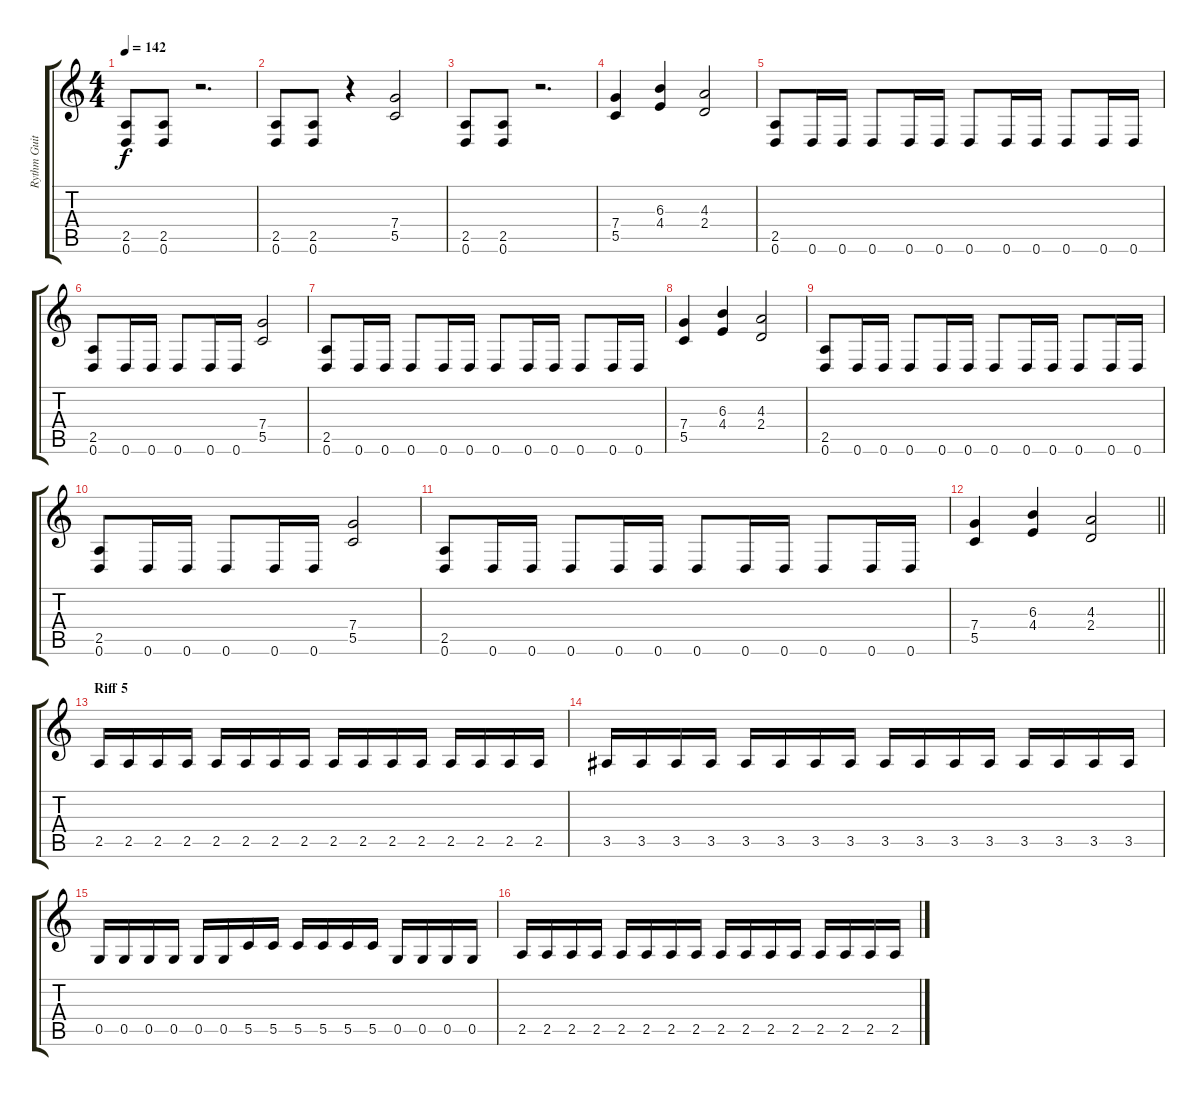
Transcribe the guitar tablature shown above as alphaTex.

\track ("Rythm Guitar" "Rythm Guit") {instrument distortionguitar}
\staff {score tabs}
\tuning (D4 A3 F3 C3 G2 D2) {hide}
\ts (4 4)
\tempo 142
\clef g2
\ks c
(2.5 0.6).8{dy f} (2.5 0.6).8 r.2{d} |
(2.5 0.6).8 (2.5 0.6).8 r.4 (7.4 5.5).2 |
(2.5 0.6).8 (2.5 0.6).8 r.2{d} |
(7.4 5.5).4 (6.3 4.4).4 (4.3 2.4).2 |
(2.5 0.6).8 0.6.16 0.6.16 0.6.8 0.6.16 0.6.16 0.6.8 0.6.16 0.6.16 0.6.8 0.6.16 0.6.16 |
(2.5 0.6).8 0.6.16 0.6.16 0.6.8 0.6.16 0.6.16 (7.4 5.5).2 |
(2.5 0.6).8 0.6.16 0.6.16 0.6.8 0.6.16 0.6.16 0.6.8 0.6.16 0.6.16 0.6.8 0.6.16 0.6.16 |
(7.4 5.5).4 (6.3 4.4).4 (4.3 2.4).2 |
(2.5 0.6).8 0.6.16 0.6.16 0.6.8 0.6.16 0.6.16 0.6.8 0.6.16 0.6.16 0.6.8 0.6.16 0.6.16 |
(2.5 0.6).8 0.6.16 0.6.16 0.6.8 0.6.16 0.6.16 (7.4 5.5).2 |
(2.5 0.6).8 0.6.16 0.6.16 0.6.8 0.6.16 0.6.16 0.6.8 0.6.16 0.6.16 0.6.8 0.6.16 0.6.16 |
\barLineRight lightlight
(7.4 5.5).4 (6.3 4.4).4 (4.3 2.4).2 |
\section ("" "Riff 5")
2.5.16 2.5.16 2.5.16 2.5.16 2.5.16 2.5.16 2.5.16 2.5.16 2.5.16 2.5.16 2.5.16 2.5.16 2.5.16 2.5.16 2.5.16 2.5.16 |
3.5.16 3.5.16 3.5.16 3.5.16 3.5.16 3.5.16 3.5.16 3.5.16 3.5.16 3.5.16 3.5.16 3.5.16 3.5.16 3.5.16 3.5.16 3.5.16 |
0.5.16 0.5.16 0.5.16 0.5.16 0.5.16 0.5.16 5.5.16 5.5.16 5.5.16 5.5.16 5.5.16 5.5.16 0.5.16 0.5.16 0.5.16 0.5.16 |
2.5.16 2.5.16 2.5.16 2.5.16 2.5.16 2.5.16 2.5.16 2.5.16 2.5.16 2.5.16 2.5.16 2.5.16 2.5.16 2.5.16 2.5.16 2.5.16
